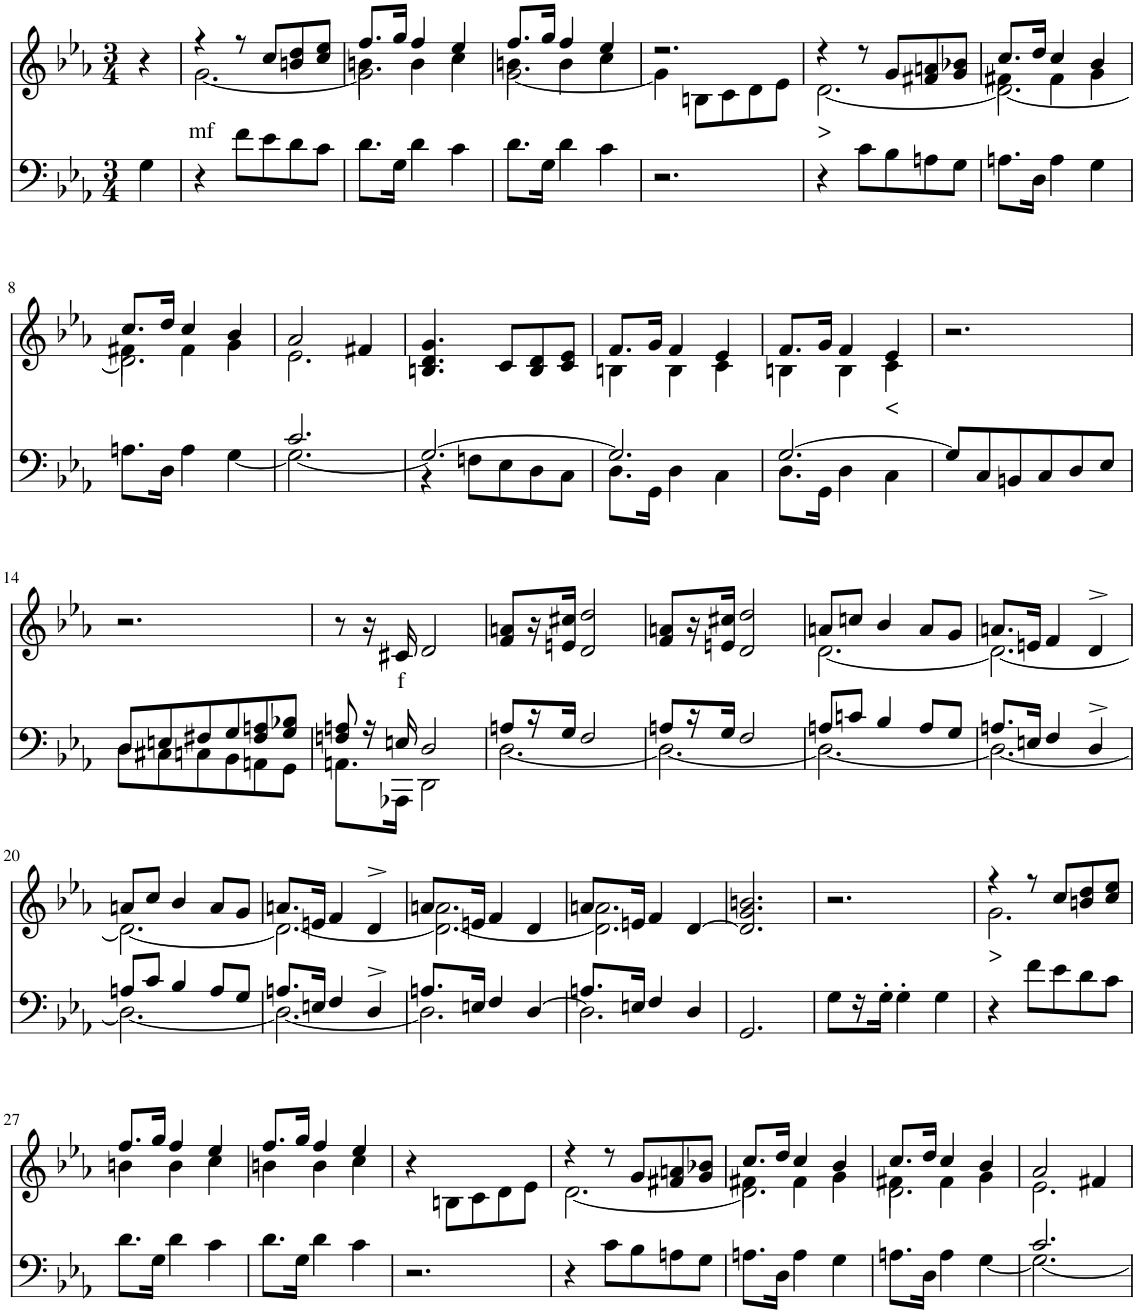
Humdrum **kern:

**kern	**kern	**text
*part2	*part1	*part1
*staff2	*staff1	*staff1
*I"Piano	*I"Piano	*
*I'Pno	*I'Pno	*
*clefF4	*clefG2	*
*k[b-e-a-]	*k[b-e-a-]	*
*c:	*c:	*
*M3/4	*M3/4	*
=1	=1	=1
4G\	4r	.
=2	=2	=2
*	*^	*
!	!	!	!LO:LY:b
4r	4r	[2.g\	mf
8f\L	8r	.	.
8e-\	8cc/L	.	.
8d\	8bn/ 8dd/	.	.
8c\J	8cc/ 8ee-/J	.	.
=3	=3	=3	=3
*	*	*^	*
8.d\L	8.ff/L	4bn\	2.g\]	.
16G\Jk	16gg/Jk	.	.	.
4d\	4ff/	4b\	.	.
4c\	4ee-/	4cc\	.	.
=4	=4	=4	=4	=4
8.d\L	8.ff/L	4bn\	[2.g\	.
16G\Jk	16gg/Jk	.	.	.
4d\	4ff/	4b\	.	.
4c\	4ee-/	4cc\	.	.
*	*	*v	*v	*
=5	=5	=5	=5
2.r	2.r	4g\]	.
.	.	8Bn\L	.
.	.	8c\	.
.	.	8d\	.
.	.	8e-\J	.
=6	=6	=6	=6
!	!	!	!LO:LY:b
4r	4r	[2.d\	>
8c\L	8r	.	.
8B-\	8g/L	.	.
8An\	8f#X/ 8an/	.	.
8G\J	8g/ 8b-X/J	.	.
=7	=7	=7	=7
*	*	*^	*
8.An\L	8.cc/L	4f#X\	2.d\_	.
16D\Jk	16dd/Jk	.	.	.
4A\	4cc/	4f#\	.	.
4G\	4b-/	4g\	.	.
!!LO:LB:g=z	!!	!!
=8	=8	=8	=8	=8
8.An\L	8.cc/L	4f#X\	2.d\]	.
16D\Jk	16dd/Jk	.	.	.
4A\	4cc/	4f#\	.	.
[4G\	4b-/	4g\	.	.
*	*	*v	*v	*
=9	=9	=9	=9
*^	*	*	*
2.c/	2.G\_	2a-/	2.e-\	.
.	.	4f#X/	.	.
*	*	*v	*v	*
=10	=10	=10	=10
2.G/_	4r	4.Bn/ 4.d/ 4.g/	.
.	8Fn\L	.	.
.	8E-\	8c/L	.
.	8D\	8B/ 8d/	.
.	8C\J	8c/ 8e-/J	.
=11	=11	=11	=11
*	*	*^	*
2.G/]	8.D\L	8.f/L	4Bn\	.
.	16GG\Jk	16g/Jk	.	.
.	4D\	4f/	4B\	.
.	4C\	4e-/	4c\	.
=12	=12	=12	=12	=12
[2.G/	8.D\L	8.f/L	4Bn\	.
.	16GG\Jk	16g/Jk	.	.
.	4D\	4f/	4B\	.
!	!	!	!	!LO:LY:b
.	4C\	4e-/	4c\	<
*v	*v	*	*	*
*	*v	*v	*
=13	=13	=13
8G/L]	2.r	.
8C/	.	.
8BBn/	.	.
8C/	.	.
8D/	.	.
8E-/J	.	.
!!LO:LB:g=z
=14	=14	=14
*^	*	*
8D/L	8D\L	2.r	.
8En/	8C#X\	.	.
8F#X/	8Cn\	.	.
8G/	8BB-\	.	.
8F#/ 8An/	8AAn\	.	.
8G/ 8B-X/J	8GG\J	.	.
=15	=15	=15	=15
8Fn/ 8An/	8.AAn\L	8r	.
16r	.	16r	.
!	!	!	!LO:LY:b
16En/	16AAA-X\Jk	16c#X/	f
2D/	2DD\	2d/	.
=16	=16	=16	=16
8An/L	[2.D\	8f/ 8an/L	.
16r	.	16r	.
16G/JJ	.	16en/ 16cc#X/JJ	.
2F/	.	2d/ 2dd/	.
=17	=17	=17	=17
8An/L	2.D\_	8f/ 8an/L	.
16r	.	16r	.
16G/JJ	.	16en/ 16cc#X/JJ	.
2F/	.	2d/ 2dd/	.
=18	=18	=18	=18
*	*	*^	*
8An/L	2.D\_	8an/L	[2.d\	.
8cn/J	.	8ccn/J	.	.
4B-/	.	4b-/	.	.
8A/L	.	8a/L	.	.
8G/J	.	8g/J	.	.
=19	=19	=19	=19	=19
8.An/L	2.D\_	8.an/L	2.d\_	.
16En/Jk	.	16en/Jk	.	.
4F/	.	4f/	.	.
4D^/	.	4d^/	.	.
!!LO:LB:g=z	!!
=20	=20	=20	=20	=20
8An/L	2.D\_	8an/L	2.d\_	.
8c/J	.	8cc/J	.	.
4B-/	.	4b-/	.	.
8A/L	.	8a/L	.	.
8G/J	.	8g/J	.	.
=21	=21	=21	=21	=21
8.An/L	2.D\_	8.an/L	2.d\_	.
16En/Jk	.	16en/Jk	.	.
4F/	.	4f/	.	.
4D^/	.	4d^/	.	.
=22	=22	=22	=22	=22
8.An/L	2.D\]	2.d\_ 2.an\	8.a/L	.
16En/Jk	.	.	16en/Jk	.
4F/	.	.	4f/	.
[4D/	.	.	4d/	.
=23	=23	=23	=23	=23
8.An/L	2.D\]	2.d\] 2.an\	8.a/L	.
16En/Jk	.	.	16en/Jk	.
4F/	.	.	4f/	.
4D/	.	.	[4d/	.
*v	*v	*	*	*
*	*v	*v	*
=24	=24	=24
2.GG/	2.d/] 2.g/ 2.bn/	.
=25	=25	=25
8G\L	2.r	.
16r	.	.
16G'\JJ	.	.
4G'\	.	.
4G\	.	.
=26	=26	=26
*	*^	*
!	!	!	!LO:LY:b
4r	4r	2.g\	>
8f\L	8r	.	.
8e-\	8cc/L	.	.
8d\	8bn/ 8dd/	.	.
8c\J	8cc/ 8ee-/J	.	.
!!LO:LB:g=z	!!
=27	=27	=27	=27
8.d\L	8.ff/L	4bn\	.
16G\Jk	16gg/Jk	.	.
4d\	4ff/	4b\	.
4c\	4ee-/	4cc\	.
=28	=28	=28	=28
8.d\L	8.ff/L	4bn\	.
16G\Jk	16gg/Jk	.	.
4d\	4ff/	4b\	.
4c\	4ee-/	4cc\	.
*	*v	*v	*
=29	=29	=29
2.r	4r	.
.	8Bn\L	.
.	8c\	.
.	8d\	.
.	8e-\J	.
=30	=30	=30
*	*^	*
4r	4r	[2.d\	.
8c\L	8r	.	.
8B-\	8g/L	.	.
8An\	8f#X/ 8an/	.	.
8G\J	8g/ 8b-X/J	.	.
=31	=31	=31	=31
*	*	*^	*
8.An\L	8.cc/L	4f#X\	2.d\]	.
16D\Jk	16dd/Jk	.	.	.
4A\	4cc/	4f#\	.	.
4G\	4b-/	4g\	.	.
=32	=32	=32	=32	=32
8.An\L	8.cc/L	4f#X\	2.d\	.
16D\Jk	16dd/Jk	.	.	.
4A\	4cc/	4f#\	.	.
[4G\	4b-/	4g\	.	.
*	*	*v	*v	*
=33	=33	=33	=33
*^	*	*	*
2.c/	2.G\_	2a-/	2.e-\	.
.	.	4f#X/	.	.
*v	*v	*	*	*
*	*v	*v	*
=	=	=
*-	*-	*-
